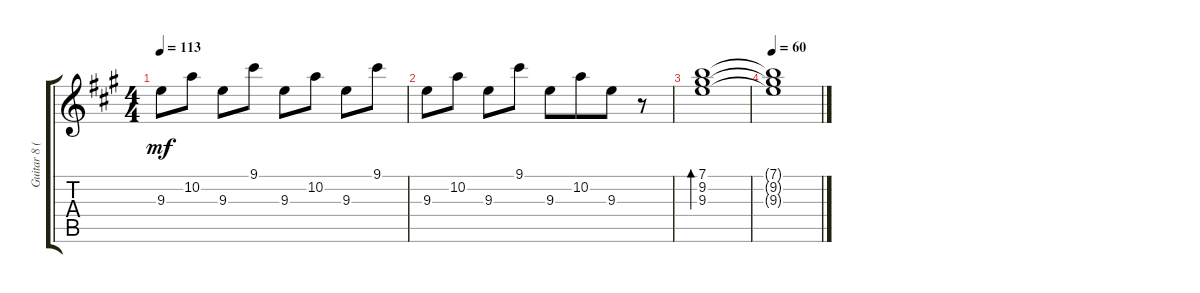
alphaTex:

\track ("Guitar 8 (clean)" "Guitar 8 (") {instrument electricguitarclean}
\staff {score tabs}
\tuning (E4 B3 G3 D3 A2 E2) {hide}
\ts (4 4)
\tempo 113
\clef g2
\ks f#minor
9.3.8{dy mf} 10.2.8 9.3.8 9.1.8 9.3.8 10.2.8 9.3.8 9.1.8 |
9.3.8 10.2.8 9.3.8 9.1.8 9.3.8 10.2.8{beam merge} 9.3.8 r.8 |
(7.1 9.2 9.3).1{bd 240} |
\tempo 60
(7.1{t} 9.2{t} 9.3{t}).1
